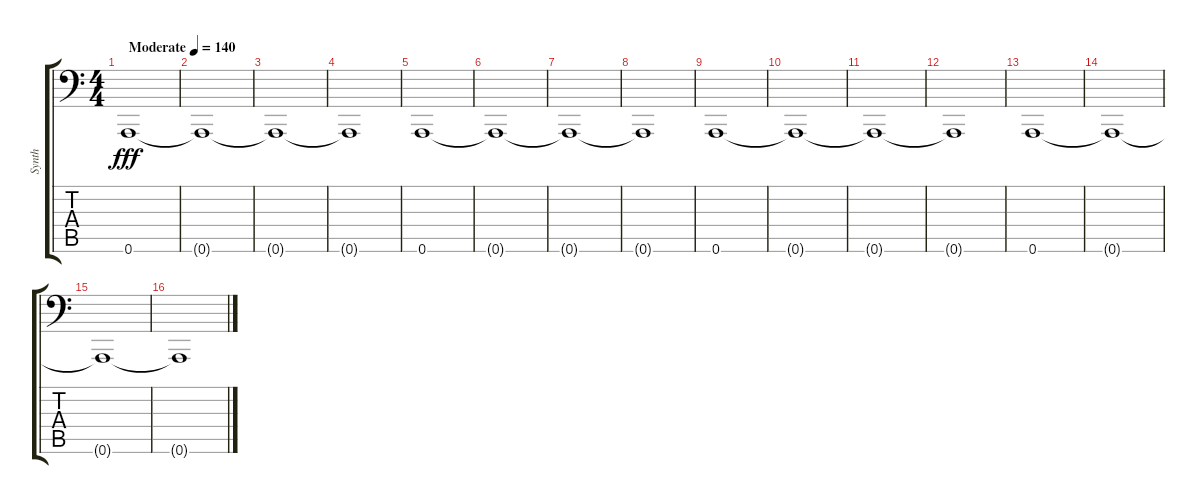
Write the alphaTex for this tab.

\track ("Synth" "Synth") {instrument pad2warm}
\staff {score tabs}
\tuning (B3 Gb3 D3 A2 E2 A1) {hide}
\ts (4 4)
\tempo (140 "Moderate")
\clef f4
\ks c
0.6.1{dy fff instrument pad2warm} |
0.6{t}.1 |
0.6{t}.1 |
0.6{t}.1 |
0.6.1 |
0.6{t}.1 |
0.6{t}.1 |
0.6{t}.1 |
0.6.1 |
0.6{t}.1 |
0.6{t}.1 |
0.6{t}.1 |
0.6.1 |
0.6{t}.1 |
0.6{t}.1 |
0.6{t}.1
